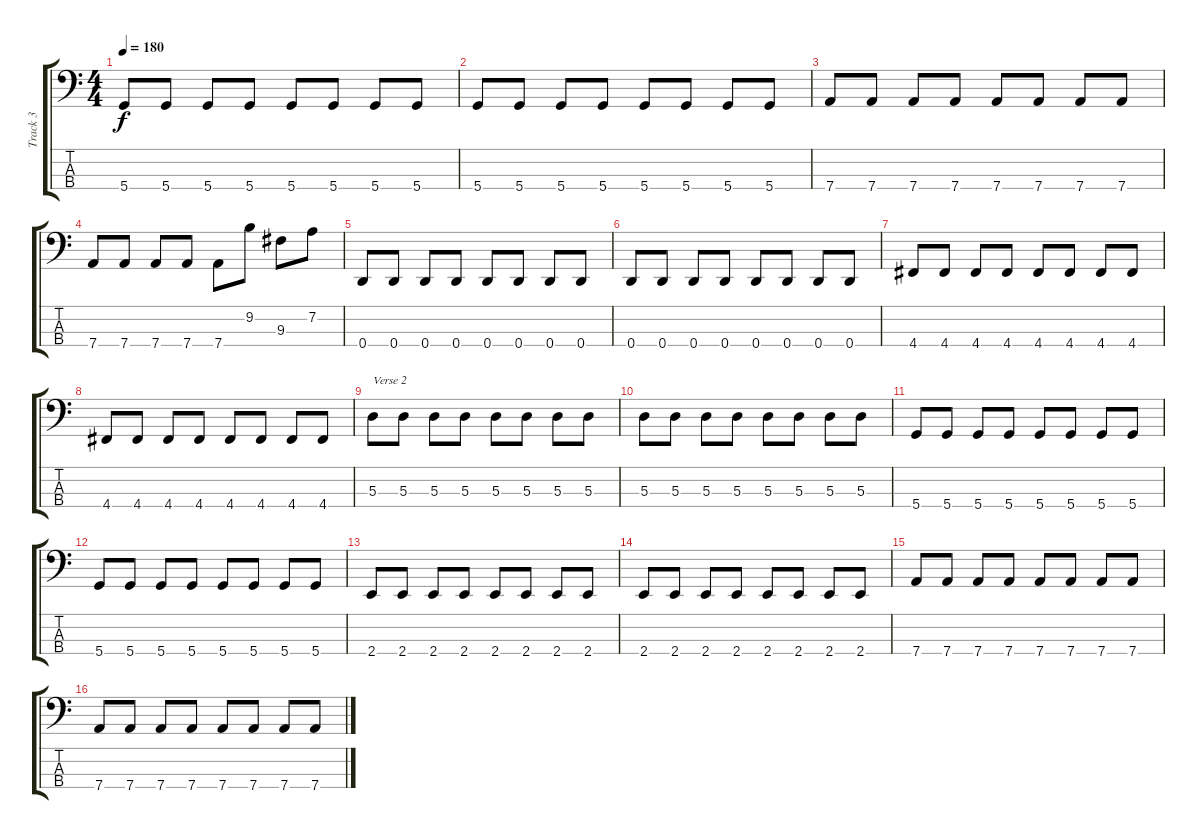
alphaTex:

\track ("Track 3" "Track 3") {instrument electricbassfinger}
\staff {score tabs}
\tuning (G2 D2 A1 D1) {hide}
\ts (4 4)
\tempo 180
\clef f4
\ks c
5.4.8{dy f} 5.4.8 5.4.8 5.4.8 5.4.8 5.4.8 5.4.8 5.4.8 |
5.4.8 5.4.8 5.4.8 5.4.8 5.4.8 5.4.8 5.4.8 5.4.8 |
7.4.8 7.4.8 7.4.8 7.4.8 7.4.8 7.4.8 7.4.8 7.4.8 |
7.4.8 7.4.8 7.4.8 7.4.8 7.4.8 9.2.8 9.3.8 7.2.8 |
0.4.8 0.4.8 0.4.8 0.4.8 0.4.8 0.4.8 0.4.8 0.4.8 |
0.4.8 0.4.8 0.4.8 0.4.8 0.4.8 0.4.8 0.4.8 0.4.8 |
4.4.8 4.4.8 4.4.8 4.4.8 4.4.8 4.4.8 4.4.8 4.4.8 |
4.4.8 4.4.8 4.4.8 4.4.8 4.4.8 4.4.8 4.4.8 4.4.8 |
5.3.8{txt "Verse 2"} 5.3.8 5.3.8 5.3.8 5.3.8 5.3.8 5.3.8 5.3.8 |
5.3.8 5.3.8 5.3.8 5.3.8 5.3.8 5.3.8 5.3.8 5.3.8 |
5.4.8 5.4.8 5.4.8 5.4.8 5.4.8 5.4.8 5.4.8 5.4.8 |
5.4.8 5.4.8 5.4.8 5.4.8 5.4.8 5.4.8 5.4.8 5.4.8 |
2.4.8 2.4.8 2.4.8 2.4.8 2.4.8 2.4.8 2.4.8 2.4.8 |
2.4.8 2.4.8 2.4.8 2.4.8 2.4.8 2.4.8 2.4.8 2.4.8 |
7.4.8 7.4.8 7.4.8 7.4.8 7.4.8 7.4.8 7.4.8 7.4.8 |
7.4.8 7.4.8 7.4.8 7.4.8 7.4.8 7.4.8 7.4.8 7.4.8
